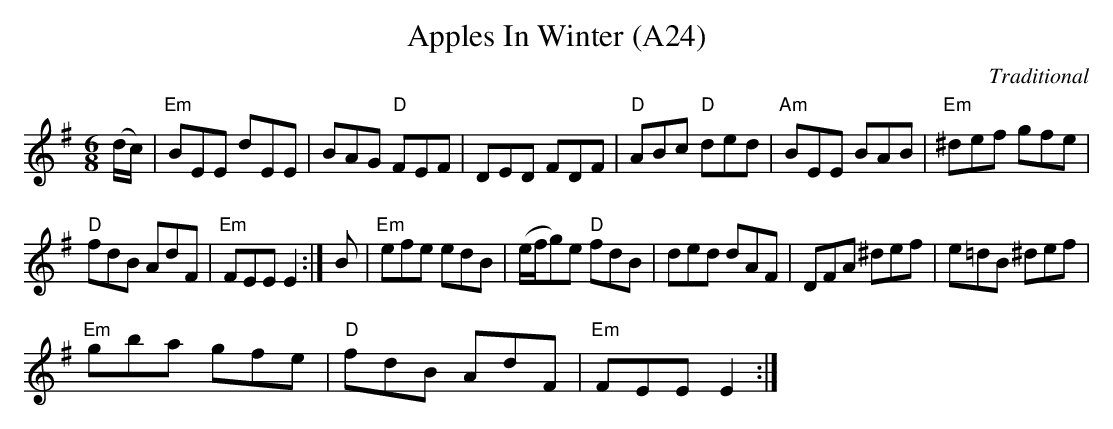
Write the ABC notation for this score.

X:1
T:Apples In Winter (A24)
C:Traditional
K:Emin
M:6/8
L:1/8
(d/c/)|"Em"BEE dEE|BAG "D"FEF|DED FDF|\
"D"ABc "D"ded|"Am"BEE BAB|"Em"^def gfe|
"D"fdB AdF|"Em"FEE E2:| B|"Em"efe edB|(e/f/g)e "D"fdB|\
ded dAF|DFA ^def| e=dB ^def|
"Em"gba gfe|"D"fdB AdF|"Em"FEE E2:|
